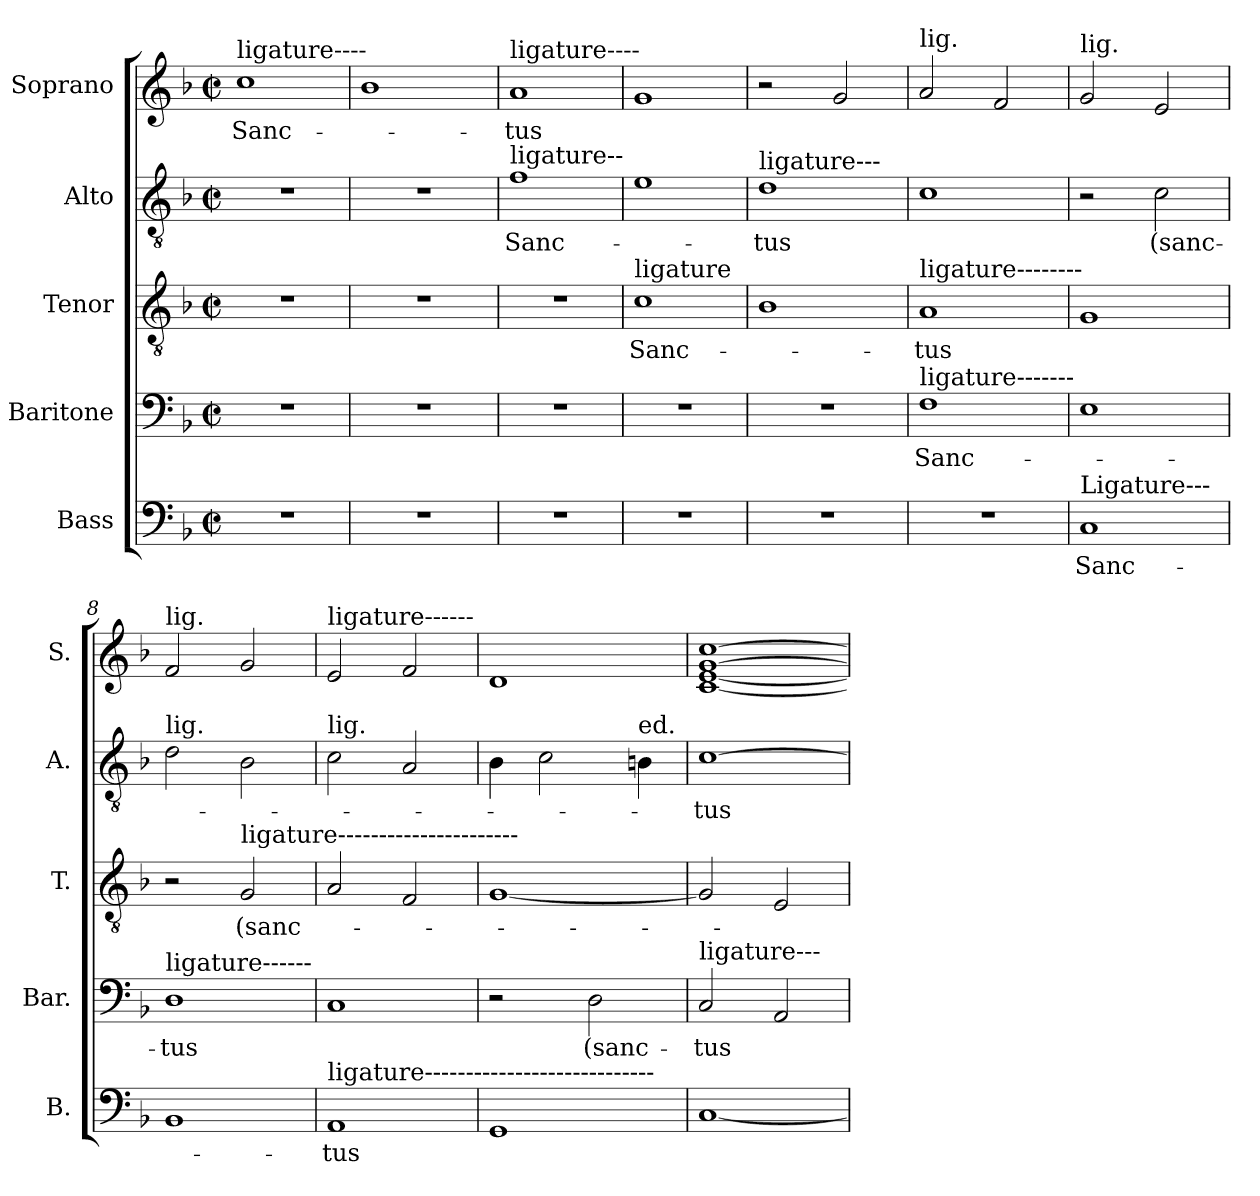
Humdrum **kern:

**kern	**text	**kern	**text	**kern	**text	**kern	**text	**kern	**text
*part5	*part5	*part4	*part4	*part3	*part3	*part2	*part2	*part1	*part1
*staff5	*staff5	*staff4	*staff4	*staff3	*staff3	*staff2	*staff2	*staff1	*staff1
*I"Bass	*	*I"Baritone	*	*I"Tenor	*	*I"Alto	*	*I"Soprano	*
*I'B.	*	*I'Bar.	*	*I'T.	*	*I'A.	*	*I'S.	*
*clefF4	*	*clefF4	*	*clefGv2	*	*clefGv2	*	*clefG2	*
*k[b-]	*	*k[b-]	*	*k[b-]	*	*k[b-]	*	*k[b-]	*
*M2/2	*	*M2/2	*	*M2/2	*	*M2/2	*	*M2/2	*
*met(c|)	*	*met(c|)	*	*met(c|)	*	*met(c|)	*	*met(c|)	*
=1	=1	=1	=1	=1	=1	=1	=1	=1	=1
!	!	!	!	!	!	!	!	!LO:TX:a:t=ligature----	!
!	!	!	!	!	!	!	!	!	!LO:LY:b
1r	.	1r	.	1r	.	1r	.	1cc	Sanc-
=2	=2	=2	=2	=2	=2	=2	=2	=2	=2
1r	.	1r	.	1r	.	1r	.	1b-	.
=3	=3	=3	=3	=3	=3	=3	=3	=3	=3
!	!	!	!	!	!	!	!	!LO:TX:a:t=ligature----	!
!	!	!	!	!	!	!LO:TX:a:t=ligature--	!	!	!
!	!	!	!	!	!	!	!LO:LY:b	!	!LO:LY:b
1r	.	1r	.	1r	.	1f	Sanc-	1a	-tus
=4	=4	=4	=4	=4	=4	=4	=4	=4	=4
!	!	!	!	!LO:TX:a:t=ligature	!	!	!	!	!
!	!	!	!	!	!LO:LY:b	!	!	!	!
1r	.	1r	.	1c	Sanc-	1e	.	1g	.
=5	=5	=5	=5	=5	=5	=5	=5	=5	=5
!	!	!	!	!	!	!LO:TX:a:t=ligature---	!	!	!
!	!	!	!	!	!	!	!LO:LY:b	!	!
1r	.	1r	.	1B-	.	1d	-tus	2r	.
.	.	.	.	.	.	.	.	2g/	.
=6	=6	=6	=6	=6	=6	=6	=6	=6	=6
!	!	!	!	!	!	!	!	!LO:TX:a:t=lig.	!
!	!	!	!	!LO:TX:a:t=ligature--------	!	!	!	!	!
!	!	!LO:TX:a:t=ligature-------	!	!	!	!	!	!	!
!	!	!	!LO:LY:b	!	!LO:LY:b	!	!	!	!
1r	.	1F	Sanc-	1A	-tus	1c	.	2a/	.
.	.	.	.	.	.	.	.	2f/	.
=7	=7	=7	=7	=7	=7	=7	=7	=7	=7
!	!	!	!	!	!	!	!	!LO:TX:a:t=lig.	!
!LO:TX:a:t=Ligature---	!	!	!	!	!	!	!	!	!
!	!LO:LY:b	!	!	!	!	!	!	!	!
1C	Sanc-	1E	.	1G	.	2r	.	2g/	.
!	!	!	!	!	!	!	!LO:LY:b	!	!
.	.	.	.	.	.	2c\	(sanc-	2e/	.
=8	=8	=8	=8	=8	=8	=8	=8	=8	=8
!	!	!	!	!	!	!	!	!LO:TX:a:t=lig.	!
!	!	!	!	!	!	!LO:TX:a:t=lig.	!	!	!
!	!	!LO:TX:a:t=ligature------	!	!	!	!	!	!	!
!	!	!	!LO:LY:b	!	!	!	!	!	!
1BB-	.	1D	-tus	2r	.	2d\	.	2f/	.
!	!	!	!	!LO:TX:a:t=ligature----------------------	!	!	!	!	!
!	!	!	!	!	!LO:LY:b	!	!	!	!
.	.	.	.	2G/	(sanc-	2B-\	.	2g/	.
=9	=9	=9	=9	=9	=9	=9	=9	=9	=9
!	!	!	!	!	!	!	!	!LO:TX:a:t=ligature------	!
!	!	!	!	!	!	!LO:TX:a:t=lig.	!	!	!
!LO:TX:a:t=ligature----------------------------	!	!	!	!	!	!	!	!	!
!	!LO:LY:b	!	!	!	!	!	!	!	!
1AA	-tus	1C	.	2A/	.	2c\	.	2e/	.
.	.	.	.	2F/	.	2A/	.	2f/	.
=10	=10	=10	=10	=10	=10	=10	=10	=10	=10
1GG	.	2r	.	[1G	.	4B-\	.	1d	.
.	.	.	.	.	.	2c\	.	.	.
!	!	!	!LO:LY:b	!	!	!	!	!	!
.	.	2D\	(sanc-	.	.	.	.	.	.
!	!	!	!	!	!	!LO:TX:a:t=ed.	!	!	!
.	.	.	.	.	.	4Bn\	.	.	.
=11	=11	=11	=11	=11	=11	=11	=11	=11	=11
!	!	!LO:TX:a:t=ligature---	!	!	!	!	!	!	!
!	!	!	!LO:LY:b	!	!	!	!LO:LY:b	!	!
[1C	.	2C/	-tus	2G/]	.	[1c	-tus	[1c [1e [1g [1cc	.
.	.	2AA/	.	2E/	.	.	.	.	.
=	=	=	=	=	=	=	=	=	=
*-	*-	*-	*-	*-	*-	*-	*-	*-	*-
